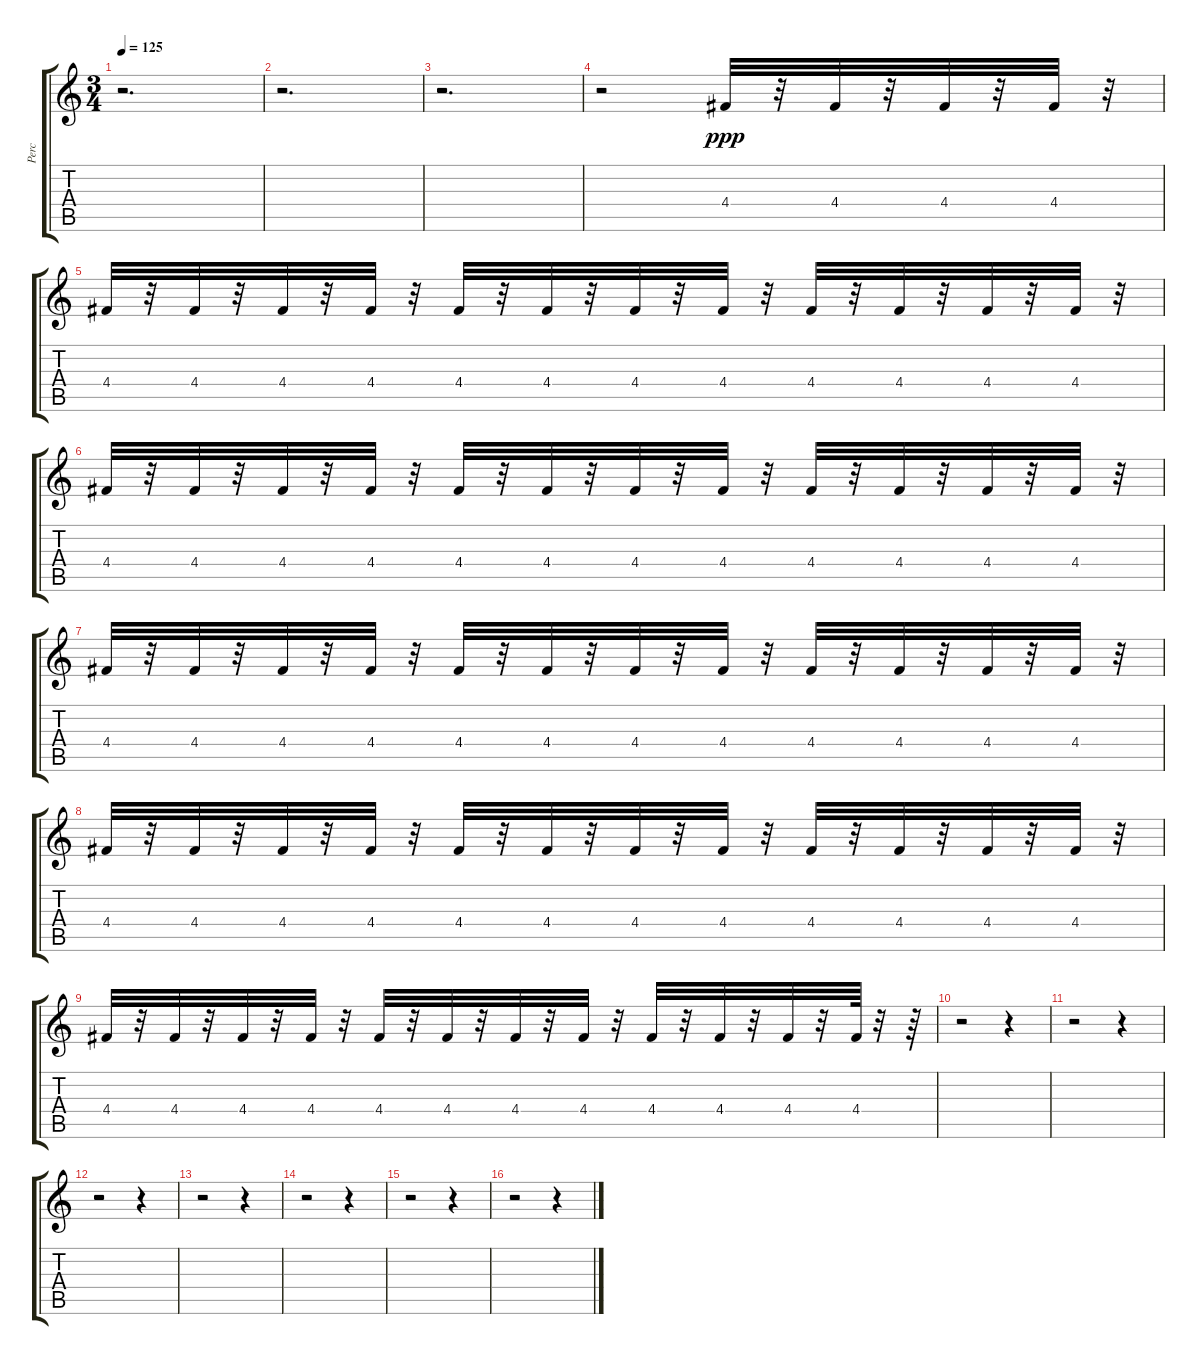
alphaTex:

\track ("Perc    " "Perc    ") {instrument acousticguitarsteel}
\staff {score tabs}
\tuning (E4 B3 G3 D3 A2 E2) {hide}
\ts (3 4)
\tempo 125
\clef g2
\ks c
r.2{d dy ppp} |
r.2{d} |
r.2{d} |
r.2 4.4.32 r.32 4.4.32 r.32 4.4.32 r.32 4.4.32 r.32 |
4.4.32 r.32 4.4.32 r.32 4.4.32 r.32 4.4.32 r.32 4.4.32 r.32 4.4.32 r.32 4.4.32 r.32 4.4.32 r.32 4.4.32 r.32 4.4.32 r.32 4.4.32 r.32 4.4.32 r.32 |
4.4.32 r.32 4.4.32 r.32 4.4.32 r.32 4.4.32 r.32 4.4.32 r.32 4.4.32 r.32 4.4.32 r.32 4.4.32 r.32 4.4.32 r.32 4.4.32 r.32 4.4.32 r.32 4.4.32 r.32 |
4.4.32 r.32 4.4.32 r.32 4.4.32 r.32 4.4.32 r.32 4.4.32 r.32 4.4.32 r.32 4.4.32 r.32 4.4.32 r.32 4.4.32 r.32 4.4.32 r.32 4.4.32 r.32 4.4.32 r.32 |
4.4.32 r.32 4.4.32 r.32 4.4.32 r.32 4.4.32 r.32 4.4.32 r.32 4.4.32 r.32 4.4.32 r.32 4.4.32 r.32 4.4.32 r.32 4.4.32 r.32 4.4.32 r.32 4.4.32 r.32 |
4.4.32 r.32 4.4.32 r.32 4.4.32 r.32 4.4.32 r.32 4.4.32 r.32 4.4.32 r.32 4.4.32 r.32 4.4.32 r.32 4.4.32 r.32 4.4.32 r.32 4.4.32 r.32 4.4.64 r.32 r.64 |
r.2 r.4 |
r.2 r.4 |
r.2 r.4 |
r.2 r.4 |
r.2 r.4 |
r.2 r.4 |
r.2 r.4
